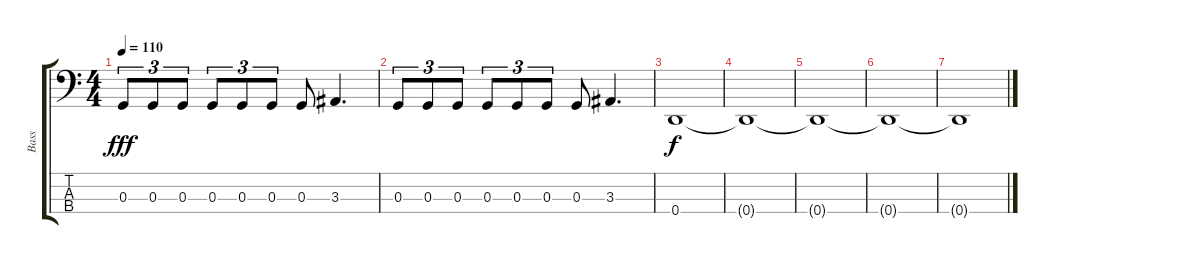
\track ("Bass" "Bass") {instrument electricbassfinger}
\staff {score tabs}
\tuning (F2 C2 G1 D1) {hide}
\ts (4 4)
\tempo 110
\clef f4
\ks c
0.3.8{tu (3 2) dy fff} 0.3.8{tu (3 2)} 0.3.8{tu (3 2)} 0.3.8{tu (3 2)} 0.3.8{tu (3 2)} 0.3.8{tu (3 2)} 0.3.8 3.3.4{d} |
0.3.8{tu (3 2)} 0.3.8{tu (3 2)} 0.3.8{tu (3 2)} 0.3.8{tu (3 2)} 0.3.8{tu (3 2)} 0.3.8{tu (3 2)} 0.3.8 3.3.4{d} |
0.4.1{dy f} |
0.4{t}.1 |
0.4{t}.1 |
0.4{t}.1 |
0.4{t}.1
